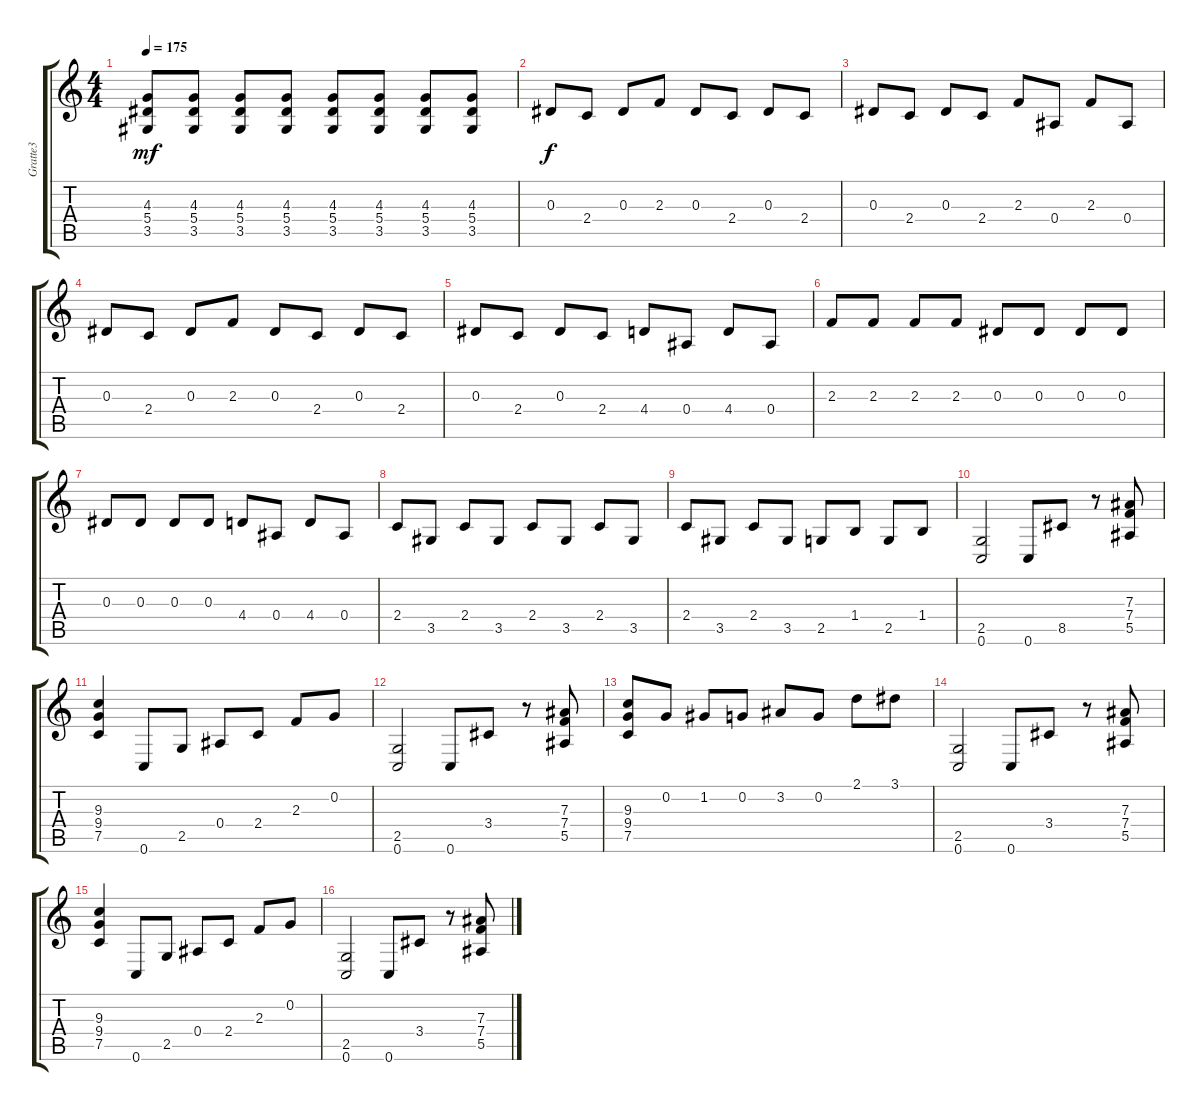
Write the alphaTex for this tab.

\track ("Gratte3" "Gratte3") {instrument distortionguitar}
\staff {score tabs}
\tuning (C4 G3 Eb3 Bb2 F2 C2) {hide}
\ts (4 4)
\tempo 175
\clef g2
\ks c
(4.3 5.4 3.5).8{dy mf} (4.3 5.4 3.5).8 (4.3 5.4 3.5).8 (4.3 5.4 3.5).8 (4.3 5.4 3.5).8 (4.3 5.4 3.5).8 (4.3 5.4 3.5).8 (4.3 5.4 3.5).8 |
0.3.8{dy f} 2.4.8 0.3.8 2.3.8 0.3.8 2.4.8 0.3.8 2.4.8 |
0.3.8 2.4.8 0.3.8 2.4.8 2.3.8 0.4.8 2.3.8 0.4.8 |
0.3.8 2.4.8 0.3.8 2.3.8 0.3.8 2.4.8 0.3.8 2.4.8 |
0.3.8 2.4.8 0.3.8 2.4.8 4.4.8 0.4.8 4.4.8 0.4.8 |
2.3.8 2.3.8 2.3.8 2.3.8 0.3.8 0.3.8 0.3.8 0.3.8 |
0.3.8 0.3.8 0.3.8 0.3.8 4.4.8 0.4.8 4.4.8 0.4.8 |
2.4.8 3.5.8 2.4.8 3.5.8 2.4.8 3.5.8 2.4.8 3.5.8 |
2.4.8 3.5.8 2.4.8 3.5.8 2.5.8 1.4.8 2.5.8 1.4.8 |
(2.5 0.6).2 0.6.8 8.5.8 r.8 (7.3 7.4 5.5).8 |
(9.3 9.4 7.5).4 0.6.8 2.5.8 0.4.8 2.4.8 2.3.8 0.2.8 |
(2.5 0.6).2 0.6.8 3.4.8 r.8 (7.3 7.4 5.5).8 |
(9.3 9.4 7.5).8 0.2.8 1.2.8 0.2.8 3.2.8 0.2.8 2.1.8 3.1.8 |
(2.5 0.6).2 0.6.8 3.4.8 r.8 (7.3 7.4 5.5).8 |
(9.3 9.4 7.5).4 0.6.8 2.5.8 0.4.8 2.4.8 2.3.8 0.2.8 |
(2.5 0.6).2 0.6.8 3.4.8 r.8 (7.3 7.4 5.5).8
